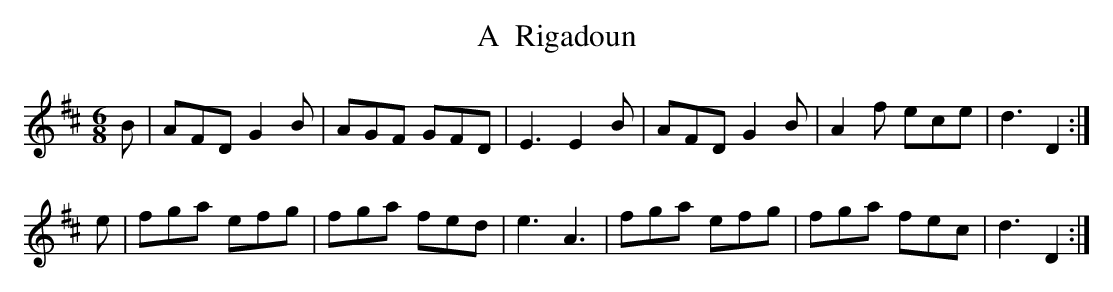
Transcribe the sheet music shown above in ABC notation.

X:1
T:A  Rigadoun
M:6/8
L:1/8
K:D
B|AFD G2 B|AGF GFD|E3E2B|AFD G2B|A2f ece|d3 D2:|!
e|fga efg|fga fed|e3A3|fga efg|fga fec|d3D2:|
